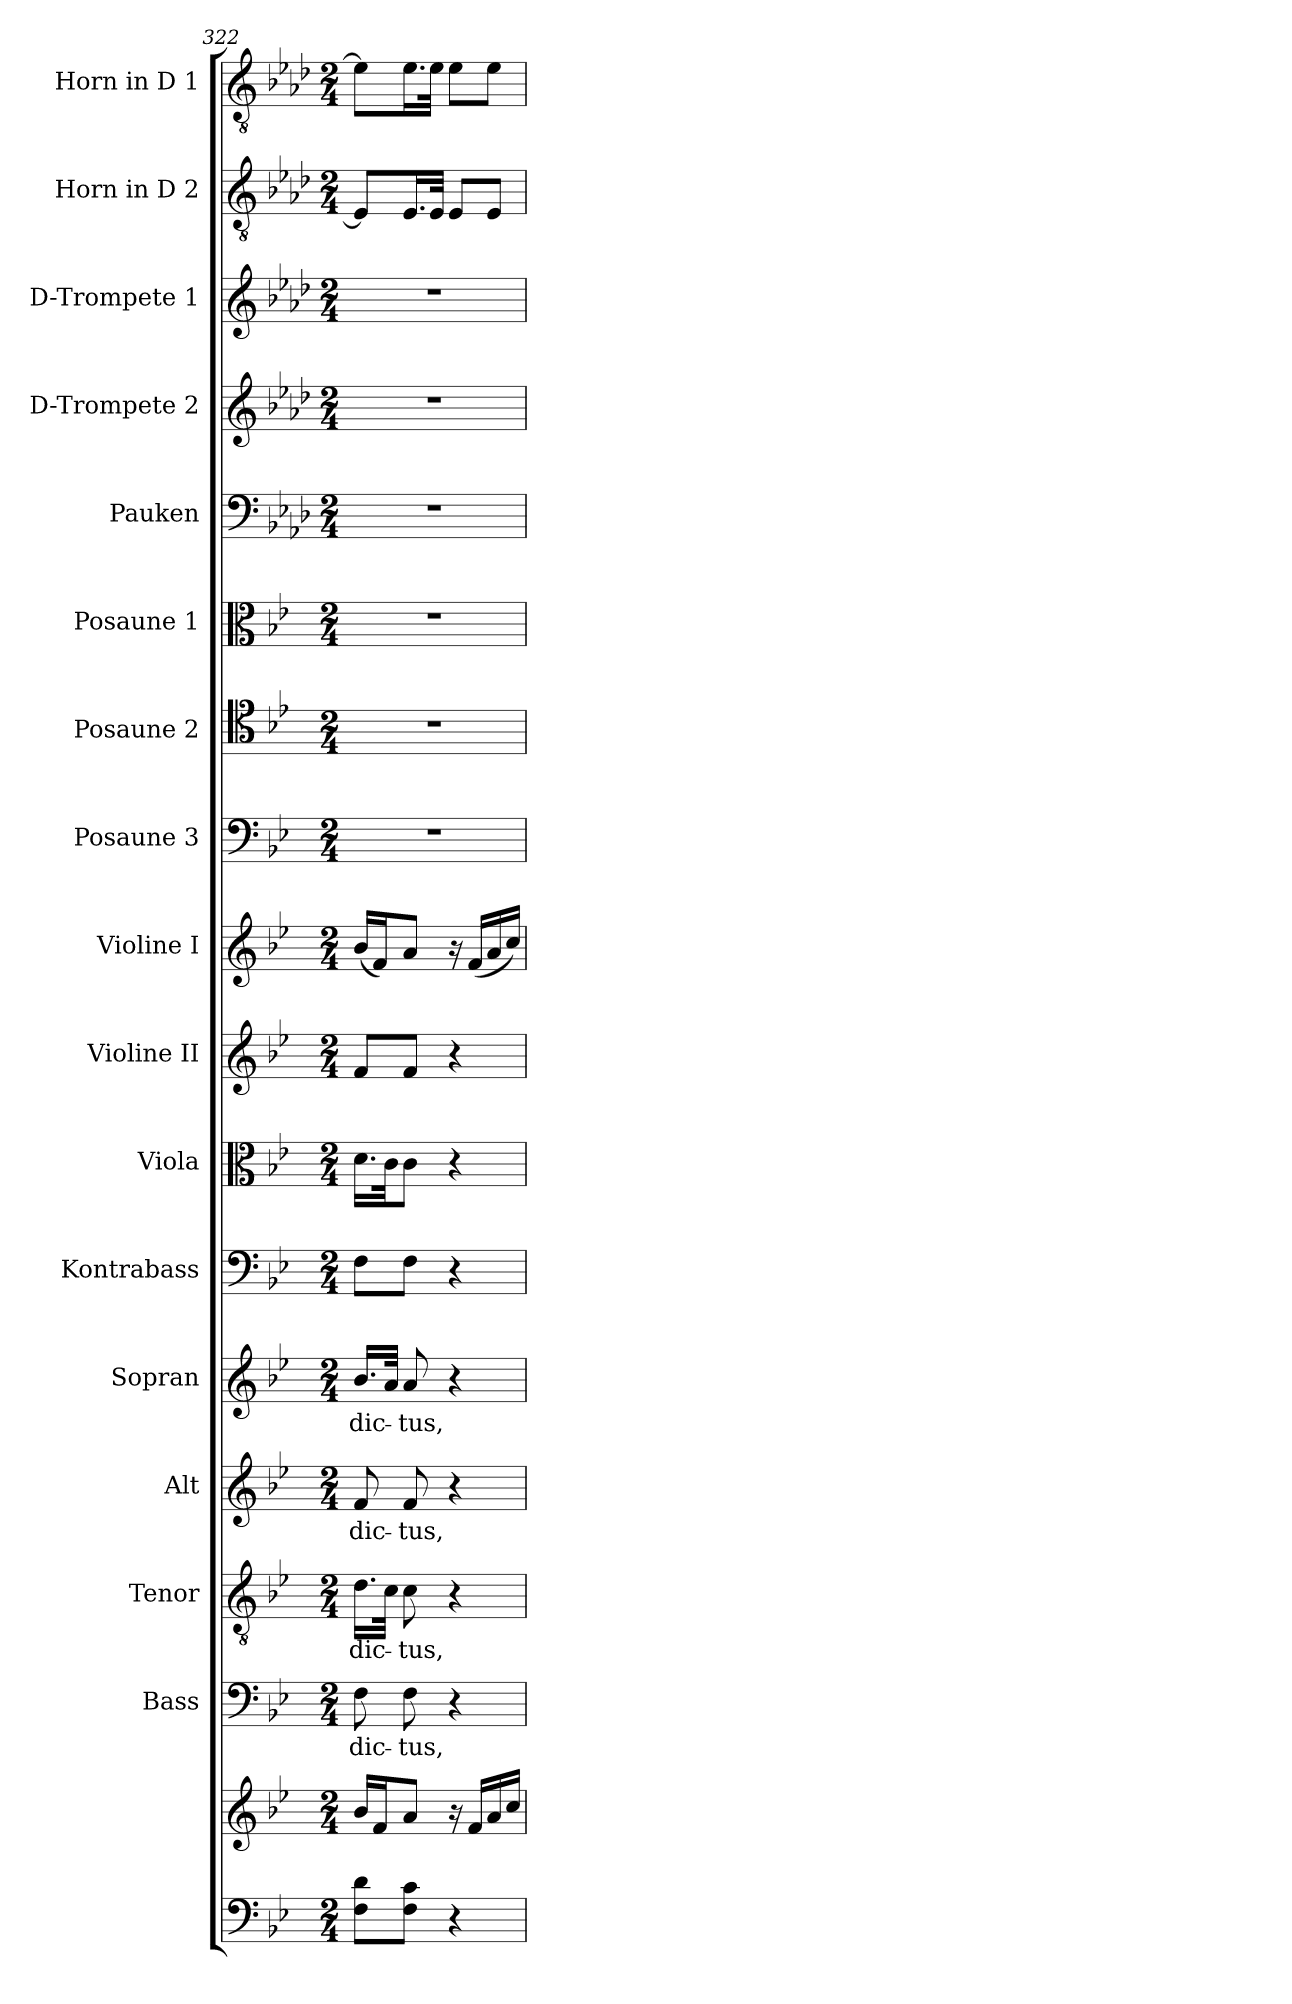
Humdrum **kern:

**kern	**kern	**kern	**text	**kern	**text	**kern	**text	**kern	**text	**kern	**kern	**kern	**kern	**kern	**kern	**kern	**kern	**kern	**kern	**kern	**kern
*part17	*part17	*part16	*part16	*part15	*part15	*part14	*part14	*part13	*part13	*part12	*part11	*part10	*part9	*part8	*part7	*part6	*part5	*part4	*part3	*part2	*part1
*staff18	*staff17	*staff16	*staff16	*staff15	*staff15	*staff14	*staff14	*staff13	*staff13	*staff12	*staff11	*staff10	*staff9	*staff8	*staff7	*staff6	*staff5	*staff4	*staff3	*staff2	*staff1
*	*	*I"Bass	*	*I"Tenor	*	*I"Alt	*	*I"Sopran	*	*I"Kontrabass	*I"Viola	*I"Violine II	*I"Violine I	*I"Posaune 3	*I"Posaune 2	*I"Posaune 1	*I"Pauken	*I"D-Trompete 2	*I"D-Trompete 1	*I"Horn in D 2	*I"Horn in D 1
*	*	*I'B.	*	*I'T.	*	*I'A.	*	*I'S.	*	*I'Kb.	*I'Vla.	*I'Vl. II	*I'Vl. I	*I'Pos. 3	*I'Pos. 2	*I'Pos. 1	*I'Pk.	*I'D Trp. 2	*I'D Trp. 1	*I'Hrn. 2	*I'Hrn. 1
*clefF4	*clefG2	*clefF4	*	*clefGv2	*	*clefG2	*	*clefG2	*	*clefF4	*clefC3	*clefG2	*clefG2	*clefF4	*clefC4	*clefC3	*clefF4	*clefG2	*clefG2	*clefGv2	*clefGv2
*	*	*	*	*	*	*	*	*	*	*ITrd7c12	*	*	*	*	*	*	*ITrd-1c-2	*ITrd-1c-2	*ITrd-1c-2	*ITrd-1c-2	*ITrd-1c-2
*k[b-e-]	*k[b-e-]	*k[b-e-]	*	*k[b-e-]	*	*k[b-e-]	*	*k[b-e-]	*	*k[b-e-]	*k[b-e-]	*k[b-e-]	*k[b-e-]	*k[b-e-]	*k[b-e-]	*k[b-e-]	*k[b-e-]	*k[b-e-]	*k[b-e-]	*k[b-e-]	*k[b-e-]
*B-:	*B-:	*B-:	*	*B-:	*	*B-:	*	*B-:	*	*B-:	*B-:	*B-:	*B-:	*B-:	*B-:	*B-:	*B-:	*B-:	*B-:	*B-:	*B-:
*M2/4	*M2/4	*M2/4	*	*M2/4	*	*M2/4	*	*M2/4	*	*M2/4	*M2/4	*M2/4	*M2/4	*M2/4	*M2/4	*M2/4	*M2/4	*M2/4	*M2/4	*M2/4	*M2/4
=322	=322	=322	=322	=322	=322	=322	=322	=322	=322	=322	=322	=322	=322	=322	=322	=322	=322	=322	=322	=322	=322
!	!	!	!LO:LY:b	!	!LO:LY:b	!	!LO:LY:b	!	!LO:LY:b	!	!	!	!	!	!	!	!	!	!	!	!
8F\ 8d\L	16b-/LL	8F\	-dic-	16.d\LL	-dic-	8f/	-dic-	16.b-/LL	-dic-	8FF\L	16.d\LL	8f/L	(<16b-/LL	2r	2r	2r	2r	2r	2r	8F/L]	8f\L]
.	16f/J	.	.	.	.	.	.	.	.	.	.	.	16f/J)	.	.	.	.	.	.	.	.
.	.	.	.	32c\JJk	.	.	.	32a/JJk	.	.	32c\Jk	.	.	.	.	.	.	.	.	.	.
!	!	!	!LO:LY:b	!	!LO:LY:b	!	!LO:LY:b	!	!LO:LY:b	!	!	!	!	!	!	!	!	!	!	!	!
8F\ 8c\J	8a/J	8F\	-tus,	8c\	-tus,	8f/	-tus,	8a/	-tus,	8FF\J	8c\J	8f/J	8a/J	.	.	.	.	.	.	16.F/L	16.f\L
.	.	.	.	.	.	.	.	.	.	.	.	.	.	.	.	.	.	.	.	32F/JJk	32f\JJk
4r	16r	4r	.	4r	.	4r	.	4r	.	4r	4r	4r	16r	.	.	.	.	.	.	8F/L	8f\L
.	16f/LL	.	.	.	.	.	.	.	.	.	.	.	(<16f/LL	.	.	.	.	.	.	.	.
.	16a/	.	.	.	.	.	.	.	.	.	.	.	16a/	.	.	.	.	.	.	8F/J	8f\J
.	16cc/JJ	.	.	.	.	.	.	.	.	.	.	.	16cc/JJ)	.	.	.	.	.	.	.	.
=	=	=	=	=	=	=	=	=	=	=	=	=	=	=	=	=	=	=	=	=	=
*-	*-	*-	*-	*-	*-	*-	*-	*-	*-	*-	*-	*-	*-	*-	*-	*-	*-	*-	*-	*-	*-
